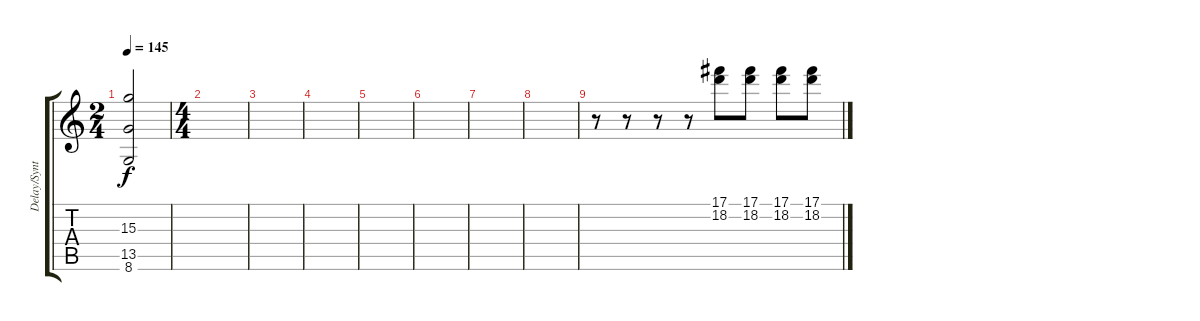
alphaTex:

\track ("Delay/Synths" "Delay/Synt") {instrument distortionguitar}
\staff {score tabs}
\tuning (Db4 Ab3 E3 B2 Gb2 B1) {hide}
\ts (2 4)
\tempo 145
\clef g2
\ks c
(15.3 13.5 8.6).2{dy f} |
\ts (4 4)
|
|
|
|
|
|
|
r.8{volume 0 instrument distortionguitar} r.8 r.8 r.8 (17.1 18.2).8 (17.1 18.2).8 (17.1 18.2).8 (17.1 18.2).8
